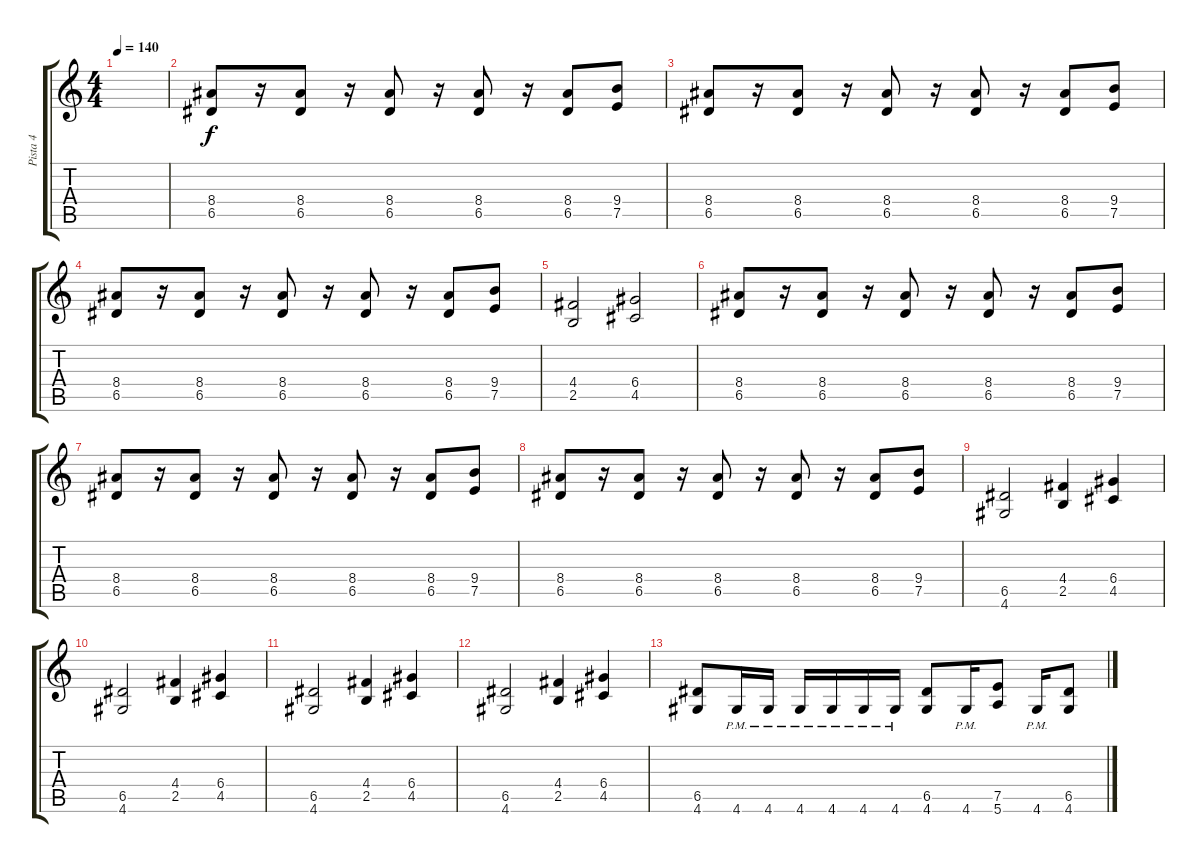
\track ("Pista 4" "Pista 4") {instrument distortionguitar}
\staff {score tabs}
\tuning (E4 B3 G3 D3 A2 E2) {hide}
\ts (4 4)
\tempo 140
\clef g2
\ks c
|
(8.4 6.5).8 r.16 (8.4 6.5).8 r.16 (8.4 6.5).8 r.16 (8.4 6.5).8 r.16 (8.4 6.5).8 (9.4 7.5).8 |
(8.4 6.5).8 r.16 (8.4 6.5).8 r.16 (8.4 6.5).8 r.16 (8.4 6.5).8 r.16 (8.4 6.5).8 (9.4 7.5).8 |
(8.4 6.5).8 r.16 (8.4 6.5).8 r.16 (8.4 6.5).8 r.16 (8.4 6.5).8 r.16 (8.4 6.5).8 (9.4 7.5).8 |
(4.4 2.5).2 (6.4 4.5).2 |
(8.4 6.5).8 r.16 (8.4 6.5).8 r.16 (8.4 6.5).8 r.16 (8.4 6.5).8 r.16 (8.4 6.5).8 (9.4 7.5).8 |
(8.4 6.5).8 r.16 (8.4 6.5).8 r.16 (8.4 6.5).8 r.16 (8.4 6.5).8 r.16 (8.4 6.5).8 (9.4 7.5).8 |
(8.4 6.5).8 r.16 (8.4 6.5).8 r.16 (8.4 6.5).8 r.16 (8.4 6.5).8 r.16 (8.4 6.5).8 (9.4 7.5).8 |
(6.5 4.6).2 (4.4 2.5).4 (6.4 4.5).4 |
(6.5 4.6).2 (4.4 2.5).4 (6.4 4.5).4 |
(6.5 4.6).2 (4.4 2.5).4 (6.4 4.5).4 |
(6.5 4.6).2 (4.4 2.5).4 (6.4 4.5).4 |
(6.5 4.6).8 4.6{pm}.16 4.6{pm}.16 4.6{pm}.16 4.6{pm}.16 4.6{pm}.16 4.6{pm}.16 (6.5 4.6).8 4.6{pm}.16 (7.5 5.6).8 4.6{pm}.16 (6.5 4.6).8
